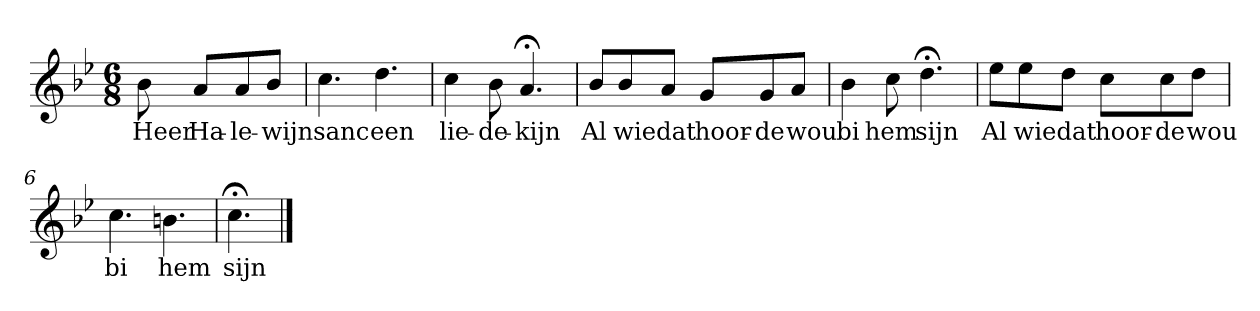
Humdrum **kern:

**kern	**text
*part1	*part1
*staff1	*staff1
*k[b-e-]	*
*C:dor	*
*M6/8	*
*MM120	*
=	=
8b-	Heer
8aL	Ha-
8a	-le-
8b-J	-wijn
=1	=1
4.cc	sanc
4.dd	een
=2	=2
4cc	lie-
8b-	-de-
4.a;<	-kijn
=3	=3
8b-L	Al
8b-	wie
8aJ	dat
8gL	hoor-
8g	-de
8aJ	wou
=4	=4
4b-	bi
8cc	hem
4.dd;<	sijn
=5	=5
8ee-L	Al
8ee-	wie
8ddJ	dat
8ccL	hoor-
8cc	-de
8ddJ	wou
=6	=6
4.cc	bi
4.bn	hem
=7	=7
4.cc;<	sijn
==	==
*-	*-
